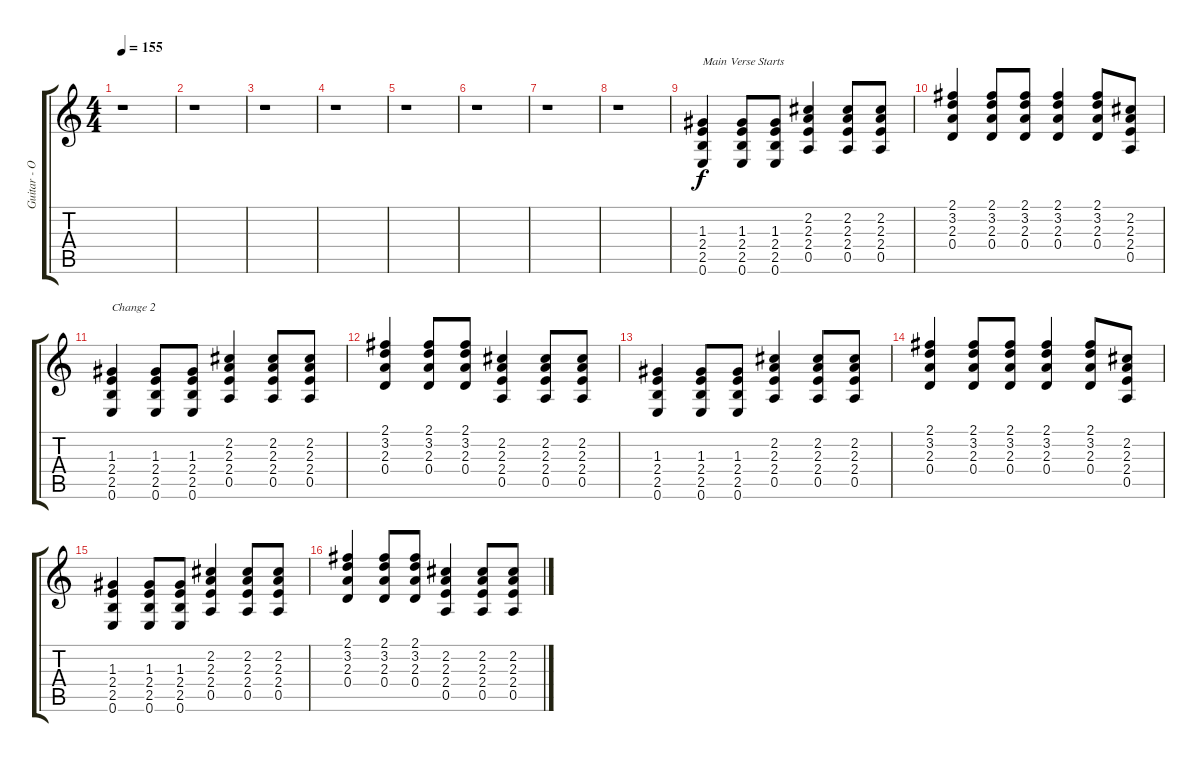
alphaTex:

\track ("Guitar - Overdriven" "Guitar - O") {instrument acousticguitarnylon}
\staff {score tabs}
\tuning (E4 B3 G3 D3 A2 E2) {hide}
\ts (4 4)
\tempo 155
\clef g2
\ks c
r.1{dy f instrument acousticguitarnylon} |
r.1 |
r.1 |
r.1 |
r.1 |
r.1 |
r.1 |
r.1 |
(1.3 2.4 2.5 0.6).4{txt "Main Verse Starts" volume 7 balance 12 instrument distortionguitar} (1.3 2.4 2.5 0.6).8 (1.3 2.4 2.5 0.6).8 (2.2 2.3 2.4 0.5).4 (2.2 2.3 2.4 0.5).8 (2.2 2.3 2.4 0.5).8 |
(2.1 3.2 2.3 0.4).4 (2.1 3.2 2.3 0.4).8 (2.1 3.2 2.3 0.4).8 (2.1 3.2 2.3 0.4).4 (2.1 3.2 2.3 0.4).8 (2.2 2.3 2.4 0.5).8 |
(1.3 2.4 2.5 0.6).4{txt "Change 2"} (1.3 2.4 2.5 0.6).8 (1.3 2.4 2.5 0.6).8 (2.2 2.3 2.4 0.5).4 (2.2 2.3 2.4 0.5).8 (2.2 2.3 2.4 0.5).8 |
(2.1 3.2 2.3 0.4).4 (2.1 3.2 2.3 0.4).8 (2.1 3.2 2.3 0.4).8 (2.2 2.3 2.4 0.5).4 (2.2 2.3 2.4 0.5).8 (2.2 2.3 2.4 0.5).8 |
(1.3 2.4 2.5 0.6).4 (1.3 2.4 2.5 0.6).8 (1.3 2.4 2.5 0.6).8 (2.2 2.3 2.4 0.5).4 (2.2 2.3 2.4 0.5).8 (2.2 2.3 2.4 0.5).8 |
(2.1 3.2 2.3 0.4).4 (2.1 3.2 2.3 0.4).8 (2.1 3.2 2.3 0.4).8 (2.1 3.2 2.3 0.4).4 (2.1 3.2 2.3 0.4).8 (2.2 2.3 2.4 0.5).8 |
(1.3 2.4 2.5 0.6).4 (1.3 2.4 2.5 0.6).8 (1.3 2.4 2.5 0.6).8 (2.2 2.3 2.4 0.5).4 (2.2 2.3 2.4 0.5).8 (2.2 2.3 2.4 0.5).8 |
(2.1 3.2 2.3 0.4).4 (2.1 3.2 2.3 0.4).8 (2.1 3.2 2.3 0.4).8 (2.2 2.3 2.4 0.5).4 (2.2 2.3 2.4 0.5).8 (2.2 2.3 2.4 0.5).8
